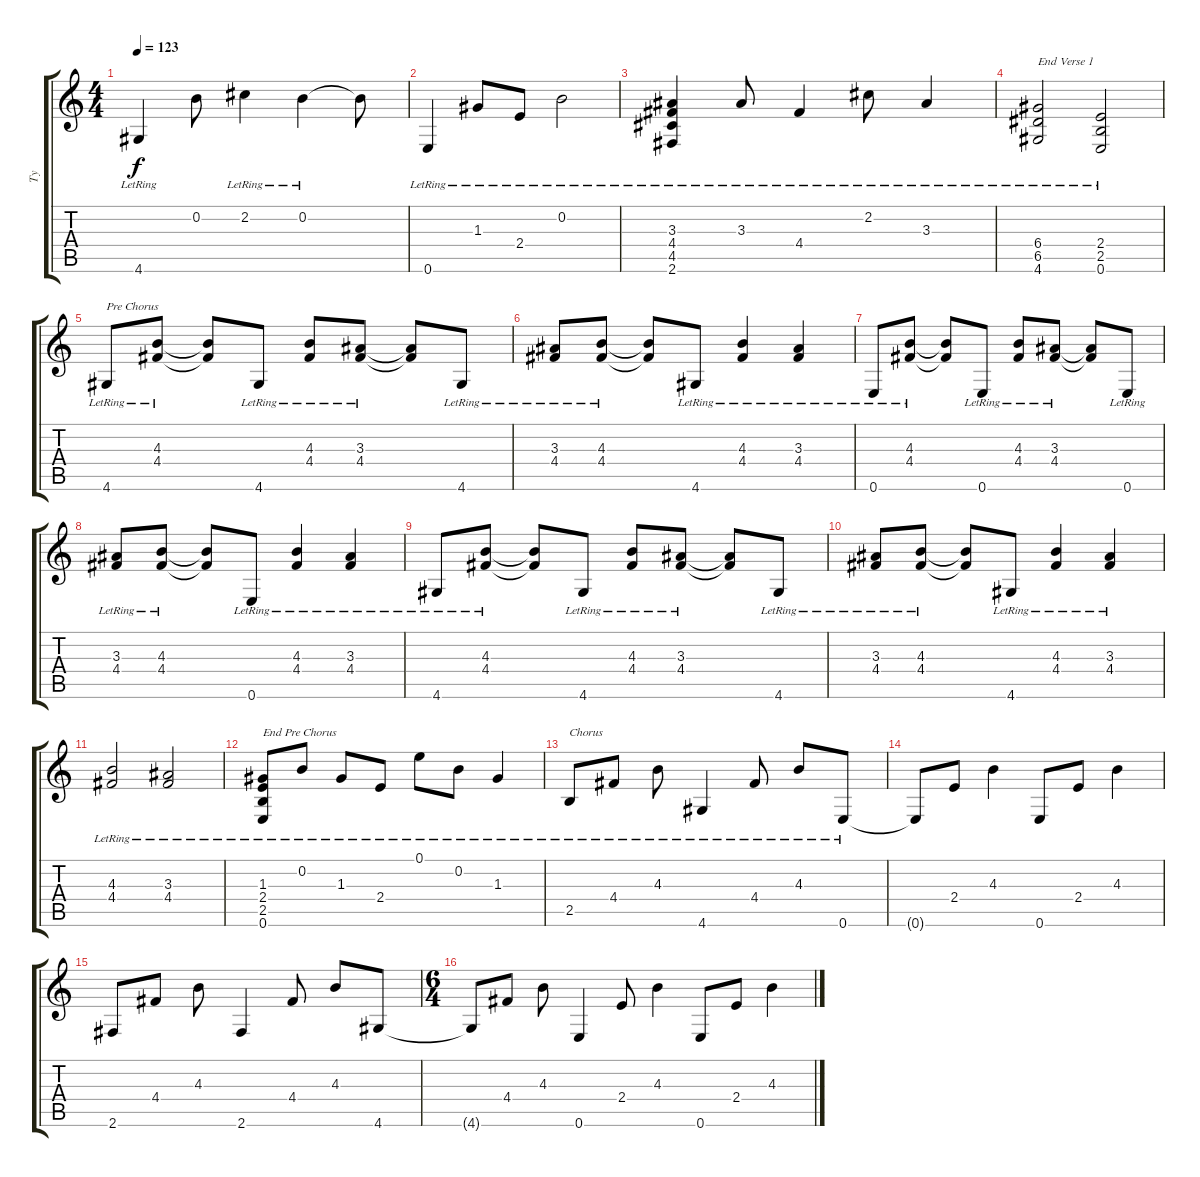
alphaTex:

\track ("Ty" "Ty") {instrument electricguitarclean}
\staff {score tabs}
\tuning (E4 B3 G3 D3 A2 E2) {hide}
\ts (4 4)
\tempo 123
\clef g2
\ks c
4.6{lr}.4{dy f} 0.2.8 2.2{lr}.4 0.2{lr}.4 0.2{t}.8 |
0.6{lr}.4 1.3{lr}.8 2.4{lr}.8 0.2{lr}.2 |
(3.3{lr} 4.4 4.5 2.6).4 3.3{lr}.8 4.4{lr}.4 2.2{lr}.8 3.3{lr}.4 |
(6.4{lr} 6.5 4.6).2{txt "End Verse 1"} (2.4{lr} 2.5 0.6).2 |
4.6{lr}.8{txt "Pre Chorus"} (4.3{lr} 4.4{lr}).8 (4.3{t} 4.4{t}).8 4.6{lr}.8 (4.3{lr} 4.4{lr}).8 (3.3{lr} 4.4{lr}).8 (3.3{t} 4.4{t}).8 4.6{lr}.8 |
(3.3 4.4{lr}).8 (4.3 4.4{lr}).8 (4.3{t} 4.4{t}).8 4.6{lr}.8 (4.3 4.4{lr}).4 (3.3 4.4{lr}).4 |
0.6{lr}.8 (4.3 4.4{lr}).8 (4.3{t} 4.4{t}).8 0.6{lr}.8 (4.3 4.4{lr}).8 (3.3 4.4{lr}).8 (3.3{t} 4.4{t}).8 0.6{lr}.8 |
(3.3 4.4{lr}).8 (4.3 4.4{lr}).8 (4.3{t} 4.4{t}).8 0.6{lr}.8 (4.3 4.4{lr}).4 (3.3 4.4{lr}).4 |
4.6{lr}.8 (4.3 4.4{lr}).8 (4.3{t} 4.4{t}).8 4.6{lr}.8 (4.3 4.4{lr}).8 (3.3 4.4{lr}).8 (3.3{t} 4.4{t}).8 4.6{lr}.8 |
(3.3 4.4{lr}).8 (4.3 4.4{lr}).8 (4.3{t} 4.4{t}).8 4.6{lr}.8 (4.3 4.4{lr}).4 (3.3 4.4{lr}).4 |
(4.3 4.4{lr}).2 (3.3 4.4{lr}).2 |
(1.3 2.4{lr} 2.5 0.6).8{txt "End Pre Chorus"} 0.2{lr}.8 1.3{lr}.8 2.4{lr}.8 0.1{lr}.8 0.2{lr}.8 1.3{lr}.4 |
2.5{lr}.8{txt "Chorus"} 4.4{lr}.8 4.3{lr}.8 4.6{lr}.4 4.4{lr}.8 4.3{lr}.8 0.6{lr}.8 |
0.6{t}.8 2.4.8 4.3.4 0.6.8 2.4.8 4.3.4 |
2.6.8 4.4.8 4.3.8 2.6.4 4.4.8 4.3.8 4.6.8 |
\ts (6 4)
4.6{t}.8 4.4.8 4.3.8 0.6.4 2.4.8 4.3.4 0.6.8 2.4.8 4.3.4
